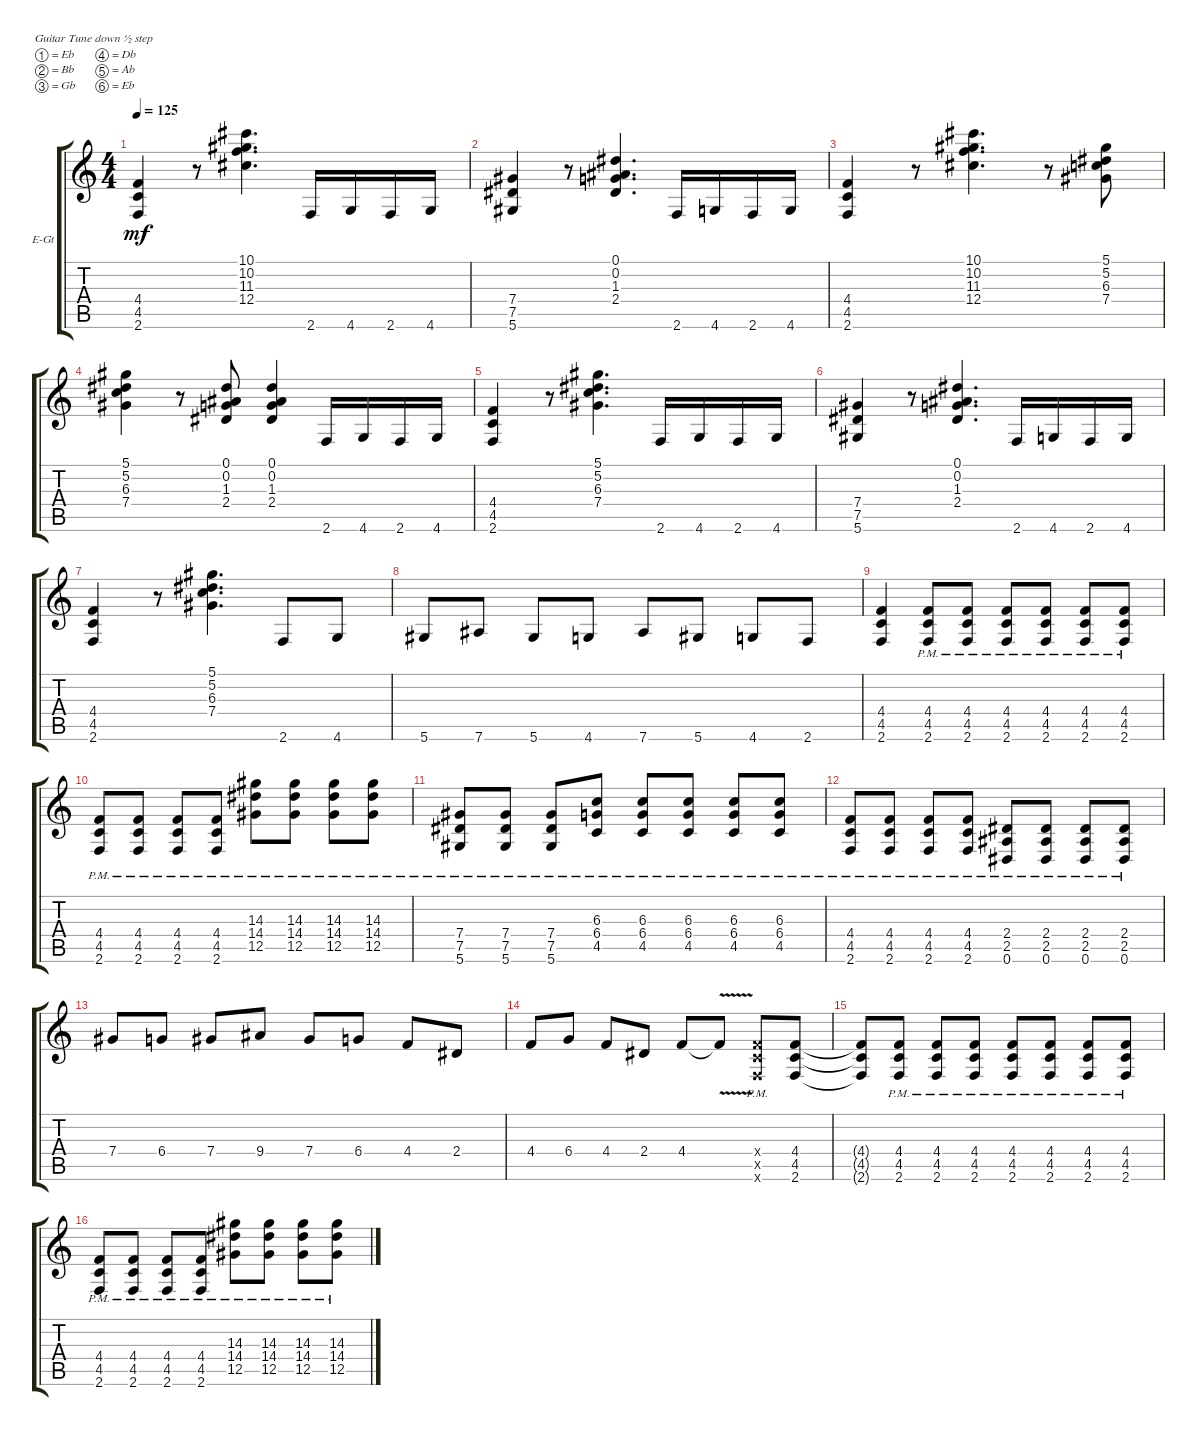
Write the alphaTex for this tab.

\defaultSystemsLayout 4
\bracketExtendMode groupsimilarinstruments
\firstSystemTrackNameOrientation horizontal
\otherSystemsTrackNameOrientation horizontal
\track ("Electric Guitar" "E-Gt") {instrument distortionguitar}
\staff {score tabs}
\tuning (Eb4 Bb3 Gb3 Db3 Ab2 Eb2)
\ts (4 4)
\tempo 125
\clef g2
\ks c
(2.6 4.5 4.4).4{dy mf} r.8 (12.4 11.3 10.2 10.1).4{d} 2.6.16 4.6.16 2.6.16 4.6.16 |
(5.6 7.5 7.4).4 r.8 (2.4 1.3 0.2 0.1).4{d} 2.6.16 4.6.16 2.6.16 4.6.16 |
(2.6 4.5 4.4).4 r.8 (12.4 11.3 10.2 10.1).4{d} r.8 (7.4 6.3 5.2 5.1).8 |
(7.4 6.3 5.2 5.1).4 r.8 (2.4 0.1 0.2 1.3).8 (2.4 0.1 0.2 1.3).4 2.6.16 4.6.16 2.6.16 4.6.16 |
(2.6 4.5 4.4).4 r.8 (7.4 6.3 5.2 5.1).4{d} 2.6.16 4.6.16 2.6.16 4.6.16 |
(5.6 7.5 7.4).4 r.8 (2.4 1.3 0.2 0.1).4{d} 2.6.16 4.6.16 2.6.16 4.6.16 |
(2.6 4.5 4.4).4 r.8 (7.4 6.3 5.2 5.1).4{d} 2.6.8 4.6.8 |
5.6.8 7.6.8 5.6.8 4.6.8 7.6.8 5.6.8 4.6.8 2.6.8 |
(2.6 4.5 4.4).4 (2.6{pm} 4.5{pm} 4.4{pm}).8 (2.6{pm} 4.5{pm} 4.4{pm}).8 (2.6{pm} 4.5{pm} 4.4{pm}).8 (2.6{pm} 4.5{pm} 4.4{pm}).8 (2.6{pm} 4.5{pm} 4.4{pm}).8 (2.6{pm} 4.5{pm} 4.4{pm}).8 |
(2.6{pm} 4.5{pm} 4.4{pm}).8 (2.6{pm} 4.5{pm} 4.4{pm}).8 (2.6{pm} 4.5{pm} 4.4{pm}).8 (2.6{pm} 4.5{pm} 4.4{pm}).8 (14.4{pm} 12.5{pm} 14.3).8 (14.4{pm} 12.5{pm} 14.3).8 (14.4{pm} 12.5{pm} 14.3).8 (14.4{pm} 12.5{pm} 14.3).8 |
(5.6{pm} 7.5{pm} 7.4{pm}).8 (5.6{pm} 7.5{pm} 7.4{pm}).8 (5.6{pm} 7.5{pm} 7.4{pm}).8 (4.5{pm} 6.4{pm} 6.3{pm}).8 (4.5{pm} 6.4{pm} 6.3{pm}).8 (4.5{pm} 6.4{pm} 6.3{pm}).8 (4.5{pm} 6.4{pm} 6.3{pm}).8 (4.5{pm} 6.4{pm} 6.3{pm}).8 |
(2.6{pm} 4.5{pm} 4.4{pm}).8 (2.6{pm} 4.5{pm} 4.4{pm}).8 (2.6{pm} 4.5{pm} 4.4{pm}).8 (2.6{pm} 4.5{pm} 4.4{pm}).8 (0.6{pm} 2.5{pm} 2.4{pm}).8 (0.6{pm} 2.5{pm} 2.4{pm}).8 (0.6{pm} 2.5{pm} 2.4{pm}).8 (0.6{pm} 2.5{pm} 2.4{pm}).8 |
7.4.8 6.4.8 7.4.8 9.4.8 7.4.8 6.4.8 4.4.8 2.4.8 |
4.4.8 6.4.8 4.4.8 2.4.8 4.4.8 4.4{v t}.8 (2.6{pm x} 4.5{pm x} 4.4{pm x}).8 (2.6 4.5 4.4).8 |
(2.6{t} 4.5{t} 4.4{t}).8 (2.6{pm} 4.5{pm} 4.4{pm}).8 (2.6{pm} 4.5{pm} 4.4{pm}).8 (2.6{pm} 4.5{pm} 4.4{pm}).8 (2.6{pm} 4.5{pm} 4.4{pm}).8 (2.6{pm} 4.5{pm} 4.4{pm}).8 (2.6{pm} 4.5{pm} 4.4{pm}).8 (2.6{pm} 4.5{pm} 4.4{pm}).8 |
(2.6{pm} 4.5{pm} 4.4{pm}).8 (2.6{pm} 4.5{pm} 4.4{pm}).8 (2.6{pm} 4.5{pm} 4.4{pm}).8 (2.6{pm} 4.5{pm} 4.4{pm}).8 (14.4{pm} 12.5{pm} 14.3).8 (14.4{pm} 12.5{pm} 14.3).8 (14.4{pm} 12.5{pm} 14.3).8 (14.4{pm} 12.5{pm} 14.3).8
